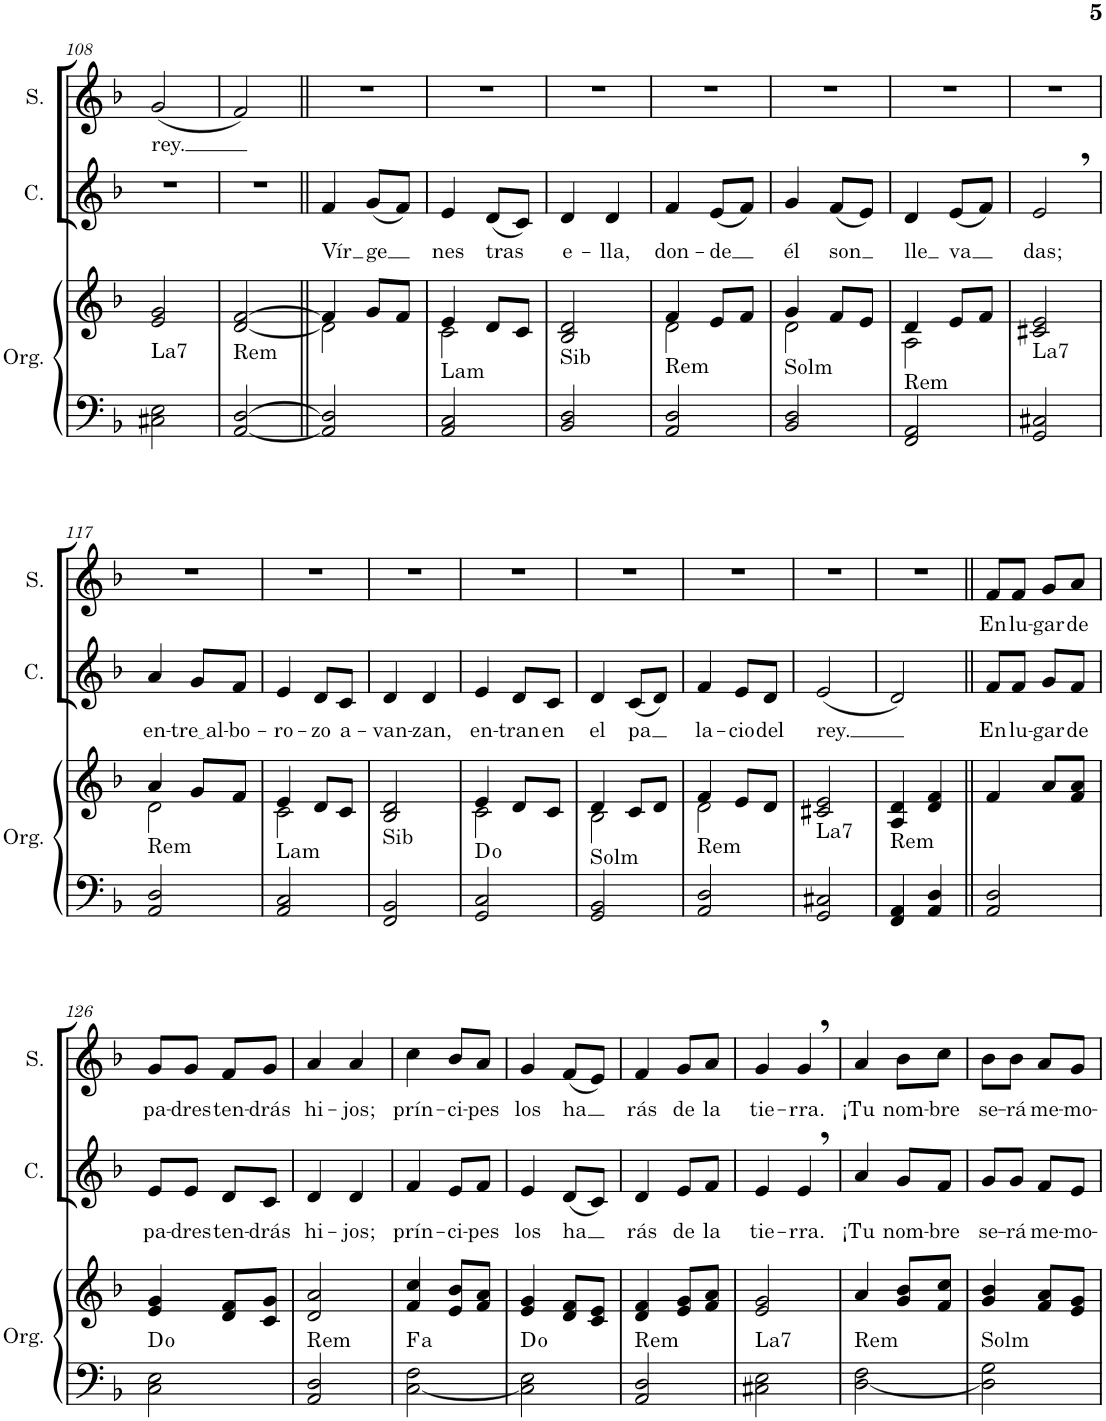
**kern	**kern	**harte	**kern	**text	**kern	**text
*part3	*part3	*part3	*part2	*part2	*part1	*part1
*staff4	*staff3	*	*staff2	*staff2	*staff1	*staff1
*I"Órgano	*	*	*I"Contralto	*	*I"Soprano	*
*	*	*	*I'C.	*	*I'S.	*
!!LO:PB:g=z
*clefF4	*clefG2	*	*clefG2	*	*clefG2	*
*k[b-]	*k[b-]	*	*k[b-]	*	*k[b-]	*
*M2/4	*M2/4	*	*M2/4	*	*M2/4	*
=108	=108	=108	=108	=108	=108	=108
!	!	!LO:H:kt=La7	!	!	!	!LO:LY:b
2C#X\ 2E\	2e/ 2g/	N	2r	.	(2g/	-rey.
=109	=109	=109	=109	=109	=109	=109
!	!	!LO:H:kt=Rem	!	!	!	!
[2AA/ [2D/	[2d/ [2f/	N	2r	.	2f/)	.
=110||	=110||	=110||	=110||	=110||	=110||	=110||
*	*^	*	*	*	*	*
!	!	!	!	!	!LO:LY:b	!	!
2AA/] 2D/]	4f/]	2d\]	.	4f/	-Vír	2r	.
!	!	!	!	!	!LO:LY:b	!	!
.	8g/L	.	.	(8g/L	-ge	.	.
.	8f/J	.	.	8f/J)	.	.	.
=111	=111	=111	=111	=111	=111	=111	=111
!	!	!	!LO:H:kt=Lam	!	!LO:LY:b	!	!
2AA/ 2C/	4e/	2c\	N	4e/	nes	2r	.
!	!	!	!	!	!LO:LY:b	!	!
.	8d/L	.	.	(8d/L	tras	.	.
.	8c/J	.	.	8c/J)	.	.	.
*	*v	*v	*	*	*	*	*
=112	=112	=112	=112	=112	=112	=112
!	!	!LO:H:kt=Sib	!	!LO:LY:b	!	!
2BB-/ 2D/	2B-/ 2d/	N	4d/	e-	2r	.
!	!	!	!	!LO:LY:b	!	!
.	.	.	4d/	-lla,	.	.
=113	=113	=113	=113	=113	=113	=113
*	*^	*	*	*	*	*
!	!	!	!LO:H:kt=Rem	!	!LO:LY:b	!	!
2AA/ 2D/	4f/	2d\	N	4f/	don-	2r	.
!	!	!	!	!	!LO:LY:b	!	!
.	8e/L	.	.	(8e/L	-de	.	.
.	8f/J	.	.	8f/J)	.	.	.
=114	=114	=114	=114	=114	=114	=114	=114
!	!	!	!LO:H:kt=Solm	!	!LO:LY:b	!	!
2BB-/ 2D/	4g/	2d\	N	4g/	él	2r	.
!	!	!	!	!	!LO:LY:b	!	!
.	8f/L	.	.	(8f/L	-son	.	.
.	8e/J	.	.	8e/J)	.	.	.
=115	=115	=115	=115	=115	=115	=115	=115
!	!	!	!LO:H:kt=Rem	!	!LO:LY:b	!	!
2FF/ 2AA/	4d/	2A\	N	4d/	lle	2r	.
!	!	!	!	!	!LO:LY:b	!	!
.	8e/L	.	.	(8e/L	va	.	.
.	8f/J	.	.	8f/J)	.	.	.
*	*v	*v	*	*	*	*	*
=116	=116	=116	=116	=116	=116	=116
!	!	!LO:H:kt=La7	!	!LO:LY:b	!	!
2GG/ 2C#X/	2c#X/ 2e/	N	2e,/	das;	2r	.
!!LO:LB:g=z
=117	=117	=117	=117	=117	=117	=117
*	*^	*	*	*	*	*
!	!	!	!LO:H:kt=Rem	!	!LO:LY:b	!	!
2AA/ 2D/	4a/	2d\	N	4a/	en-	2r	.
!	!	!	!	!	!LO:LY:b	!	!
.	8g/L	.	.	8g/L	tre al	.	.
!	!	!	!	!	!LO:LY:b	!	!
.	8f/J	.	.	8f/J	-bo-	.	.
=118	=118	=118	=118	=118	=118	=118	=118
!	!	!	!LO:H:kt=Lam	!	!LO:LY:b	!	!
2AA/ 2C/	4e/	2c\	N	4e/	-ro-	2r	.
!	!	!	!	!	!LO:LY:b	!	!
.	8d/L	.	.	8d/L	-zo	.	.
!	!	!	!	!	!LO:LY:b	!	!
.	8c/J	.	.	8c/J	a-	.	.
*	*v	*v	*	*	*	*	*
=119	=119	=119	=119	=119	=119	=119
!	!	!LO:H:kt=Sib	!	!LO:LY:b	!	!
2FF/ 2BB-/	2B-/ 2d/	N	4d/	-van-	2r	.
!	!	!	!	!LO:LY:b	!	!
.	.	.	4d/	-zan,	.	.
=120	=120	=120	=120	=120	=120	=120
*	*^	*	*	*	*	*
!	!	!	!	!	!LO:LY:b	!	!
2GG/ 2C/	4e/	2c\	D:dim	4e/	en-	2r	.
!	!	!	!	!	!LO:LY:b	!	!
.	8d/L	.	.	8d/L	-tran	.	.
!	!	!	!	!	!LO:LY:b	!	!
.	8c/J	.	.	8c/J	en	.	.
=121	=121	=121	=121	=121	=121	=121	=121
!	!	!	!LO:H:kt=Solm	!	!LO:LY:b	!	!
2GG/ 2BB-/	4d/	2B-\	N	4d/	el	2r	.
!	!	!	!	!	!LO:LY:b	!	!
.	8c/L	.	.	(8c/L	-pa	.	.
.	8d/J	.	.	8d/J)	.	.	.
=122	=122	=122	=122	=122	=122	=122	=122
!	!	!	!LO:H:kt=Rem	!	!LO:LY:b	!	!
2AA/ 2D/	4f/	2d\	N	4f/	la-	2r	.
!	!	!	!	!	!LO:LY:b	!	!
.	8e/L	.	.	8e/L	-cio	.	.
!	!	!	!	!	!LO:LY:b	!	!
.	8d/J	.	.	8d/J	del	.	.
*	*v	*v	*	*	*	*	*
=123	=123	=123	=123	=123	=123	=123
!	!	!LO:H:kt=La7	!	!LO:LY:b	!	!
2GG/ 2C#X/	2c#X/ 2e/	N	(2e/	rey.	2r	.
=124	=124	=124	=124	=124	=124	=124
!	!	!LO:H:kt=Rem	!	!	!	!
4FF/ 4AA/	4A/ 4d/	N	2d/)	.	2r	.
4AA/ 4D/	4d/ 4f/	.	.	.	.	.
=125||	=125||	=125||	=125||	=125||	=125||	=125||
!	!	!	!	!LO:LY:b	!	!LO:LY:b
2AA/ 2D/	4f/	.	8f/L	En	8f/L	En
!	!	!	!	!LO:LY:b	!	!LO:LY:b
.	.	.	8f/J	lu-	8f/J	lu-
!	!	!	!	!LO:LY:b	!	!LO:LY:b
.	8a/L	.	8g/L	-gar	8g/L	-gar
!	!	!	!	!LO:LY:b	!	!LO:LY:b
.	8f/ 8a/J	.	8f/J	de	8a/J	de
!!LO:LB:g=z
=126	=126	=126	=126	=126	=126	=126
!	!	!	!	!LO:LY:b	!	!LO:LY:b
2C\ 2E\	4e/ 4g/	D:dim	8e/L	pa-	8g/L	pa-
!	!	!	!	!LO:LY:b	!	!LO:LY:b
.	.	.	8e/J	-dres	8g/J	-dres
!	!	!	!	!LO:LY:b	!	!LO:LY:b
.	8d/ 8f/L	.	8d/L	ten-	8f/L	ten-
!	!	!	!	!LO:LY:b	!	!LO:LY:b
.	8c/ 8g/J	.	8c/J	-drás	8g/J	-drás
=127	=127	=127	=127	=127	=127	=127
!	!	!LO:H:kt=Rem	!	!LO:LY:b	!	!LO:LY:b
2AA/ 2D/	2d/ 2a/	N	4d/	hi-	4a/	hi-
!	!	!	!	!LO:LY:b	!	!LO:LY:b
.	.	.	4d/	-jos;	4a/	-jos;
=128	=128	=128	=128	=128	=128	=128
!	!	!LO:H:kt=a	!	!LO:LY:b	!	!LO:LY:b
[2C\ 2F\	4f/ 4cc/	.	4f/	prín-	4cc\	prín-
!	!	!	!	!LO:LY:b	!	!LO:LY:b
.	8e/ 8b-/L	.	8e/L	-ci-	8b-/L	-ci-
!	!	!	!	!LO:LY:b	!	!LO:LY:b
.	8f/ 8a/J	.	8f/J	-pes	8a/J	-pes
=129	=129	=129	=129	=129	=129	=129
!	!	!	!	!LO:LY:b	!	!LO:LY:b
2C\] 2E\	4e/ 4g/	D:dim	4e/	los	4g/	los
!	!	!	!	!LO:LY:b	!	!LO:LY:b
.	8d/ 8f/L	.	(8d/L	-ha	(8f/L	-ha
.	8c/ 8e/J	.	8c/J)	.	8e/J)	.
=130	=130	=130	=130	=130	=130	=130
!	!	!LO:H:kt=Rem	!	!LO:LY:b	!	!LO:LY:b
2AA/ 2D/	4d/ 4f/	N	4d/	rás	4f/	rás
!	!	!	!	!LO:LY:b	!	!LO:LY:b
.	8e/ 8g/L	.	8e/L	de	8g/L	de
!	!	!	!	!LO:LY:b	!	!LO:LY:b
.	8f/ 8a/J	.	8f/J	la	8a/J	la
=131	=131	=131	=131	=131	=131	=131
!	!	!LO:H:kt=La7	!	!LO:LY:b	!	!LO:LY:b
2C#X\ 2E\	2e/ 2g/	N	4e/	tie-	4g/	tie-
!	!	!	!	!LO:LY:b	!	!LO:LY:b
.	.	.	4e,/	-rra.	4g,/	-rra.
=132	=132	=132	=132	=132	=132	=132
!	!	!LO:H:kt=Rem	!	!LO:LY:b	!	!LO:LY:b
[2D\ 2F\	4a/	N	4a/	¡Tu	4a/	¡Tu
!	!	!	!	!LO:LY:b	!	!LO:LY:b
.	8g/ 8b-/L	.	8g/L	nom-	8b-\L	nom-
!	!	!	!	!LO:LY:b	!	!LO:LY:b
.	8f/ 8cc/J	.	8f/J	-bre	8cc\J	-bre
=133	=133	=133	=133	=133	=133	=133
!	!	!LO:H:kt=Solm	!	!LO:LY:b	!	!LO:LY:b
2D\] 2G\	4g/ 4b-/	N	8g/L	se-	8b-\L	se-
!	!	!	!	!LO:LY:b	!	!LO:LY:b
.	.	.	8g/J	-rá	8b-\J	-rá
!	!	!	!	!LO:LY:b	!	!LO:LY:b
.	8f/ 8a/L	.	8f/L	me-	8a/L	me-
!	!	!	!	!LO:LY:b	!	!LO:LY:b
.	8e/ 8g/J	.	8e/J	-mo-	8g/J	-mo-
=	=	=	=	=	=	=
*-	*-	*-	*-	*-	*-	*-
